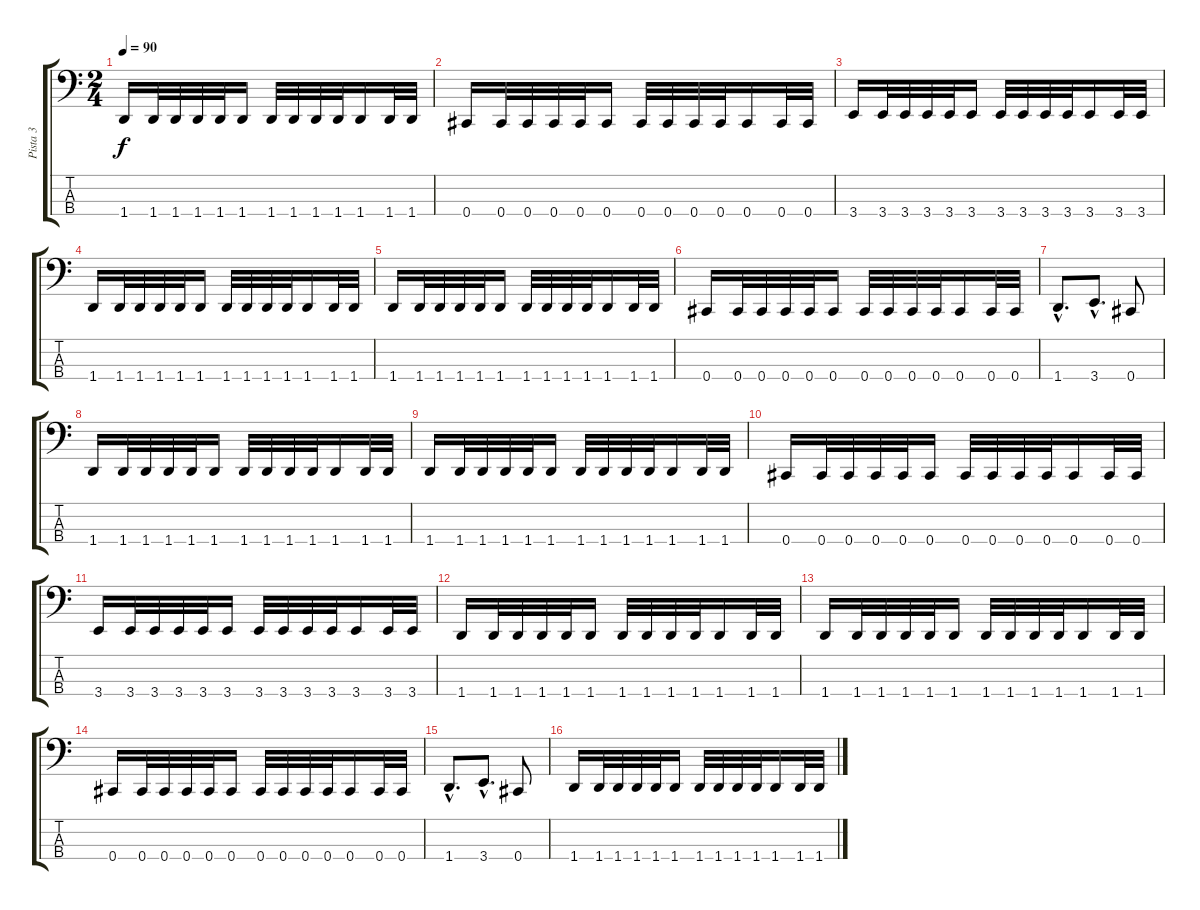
\track ("Pista 3" "Pista 3") {instrument electricbasspick}
\staff {score tabs}
\tuning (E2 B1 Gb1 Db1) {hide}
\ts (2 4)
\tempo 90
\clef f4
\ks c
1.4.16{dy f} 1.4.32 1.4.32 1.4.32 1.4.32 1.4.16 1.4.32 1.4.32 1.4.32 1.4.32 1.4.16 1.4.32 1.4.32 |
0.4.16 0.4.32 0.4.32 0.4.32 0.4.32 0.4.16 0.4.32 0.4.32 0.4.32 0.4.32 0.4.16 0.4.32 0.4.32 |
3.4.16 3.4.32 3.4.32 3.4.32 3.4.32 3.4.16 3.4.32 3.4.32 3.4.32 3.4.32 3.4.16 3.4.32 3.4.32 |
1.4.16 1.4.32 1.4.32 1.4.32 1.4.32 1.4.16 1.4.32 1.4.32 1.4.32 1.4.32 1.4.16 1.4.32 1.4.32 |
1.4.16 1.4.32 1.4.32 1.4.32 1.4.32 1.4.16 1.4.32 1.4.32 1.4.32 1.4.32 1.4.16 1.4.32 1.4.32 |
0.4.16 0.4.32 0.4.32 0.4.32 0.4.32 0.4.16 0.4.32 0.4.32 0.4.32 0.4.32 0.4.16 0.4.32 0.4.32 |
1.4{hac}.8{d} 3.4{hac}.8{d} 0.4.8 |
1.4.16 1.4.32 1.4.32 1.4.32 1.4.32 1.4.16 1.4.32 1.4.32 1.4.32 1.4.32 1.4.16 1.4.32 1.4.32 |
1.4.16 1.4.32 1.4.32 1.4.32 1.4.32 1.4.16 1.4.32 1.4.32 1.4.32 1.4.32 1.4.16 1.4.32 1.4.32 |
0.4.16 0.4.32 0.4.32 0.4.32 0.4.32 0.4.16 0.4.32 0.4.32 0.4.32 0.4.32 0.4.16 0.4.32 0.4.32 |
3.4.16 3.4.32 3.4.32 3.4.32 3.4.32 3.4.16 3.4.32 3.4.32 3.4.32 3.4.32 3.4.16 3.4.32 3.4.32 |
1.4.16 1.4.32 1.4.32 1.4.32 1.4.32 1.4.16 1.4.32 1.4.32 1.4.32 1.4.32 1.4.16 1.4.32 1.4.32 |
1.4.16 1.4.32 1.4.32 1.4.32 1.4.32 1.4.16 1.4.32 1.4.32 1.4.32 1.4.32 1.4.16 1.4.32 1.4.32 |
0.4.16 0.4.32 0.4.32 0.4.32 0.4.32 0.4.16 0.4.32 0.4.32 0.4.32 0.4.32 0.4.16 0.4.32 0.4.32 |
1.4{hac}.8{d} 3.4{hac}.8{d} 0.4.8 |
1.4.16 1.4.32 1.4.32 1.4.32 1.4.32 1.4.16 1.4.32 1.4.32 1.4.32 1.4.32 1.4.16 1.4.32 1.4.32
